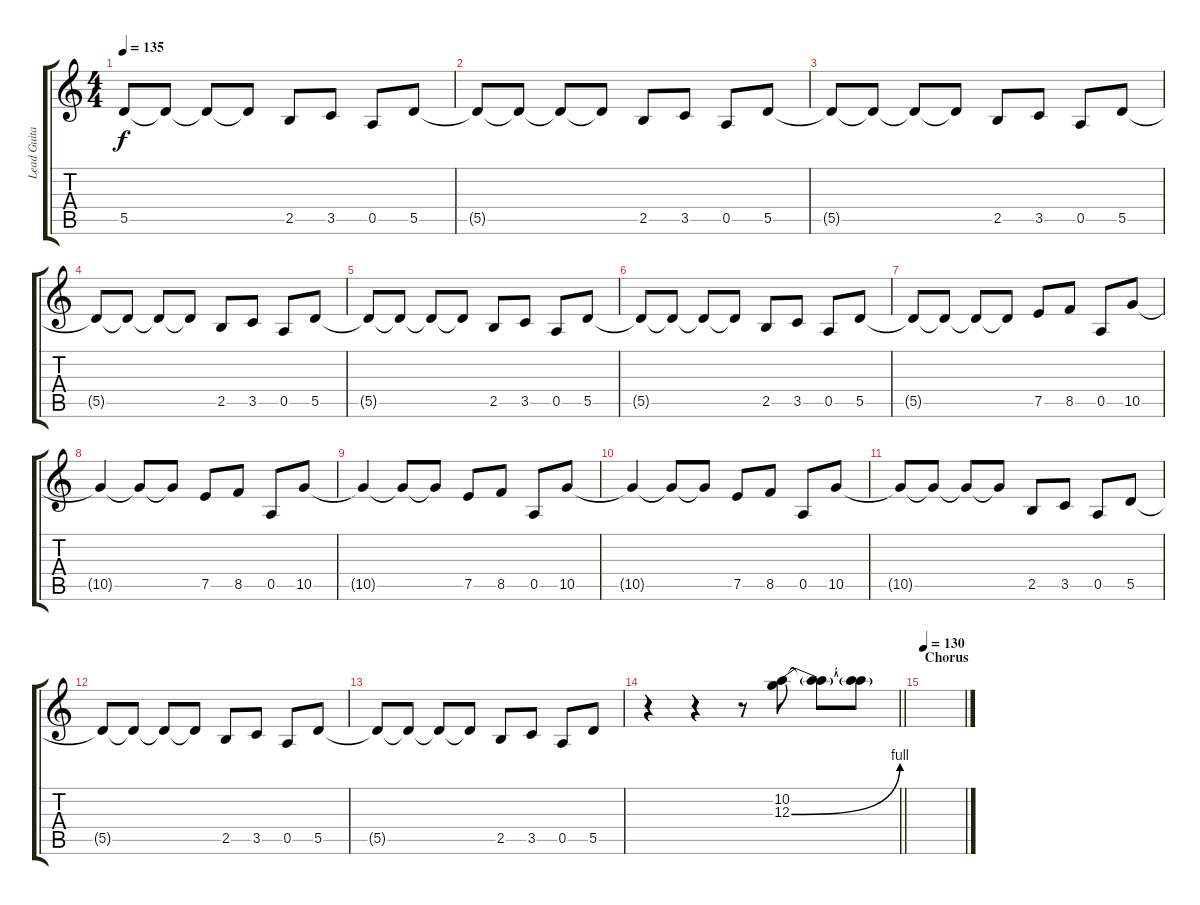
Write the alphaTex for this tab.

\track ("Lead Guitar" "Lead Guita") {instrument electricguitarjazz}
\staff {score tabs}
\tuning (E4 B3 G3 D3 A2 E2) {hide}
\ts (4 4)
\tempo 135
\clef g2
\ks c
5.5{t}.8{dy f} 5.5{t}.8 5.5{t}.8 5.5{t}.8 2.5.8 3.5.8 0.5.8 5.5.8 |
5.5{t}.8 5.5{t}.8 5.5{t}.8 5.5{t}.8 2.5.8 3.5.8 0.5.8 5.5.8 |
5.5{t}.8 5.5{t}.8 5.5{t}.8 5.5{t}.8 2.5.8 3.5.8 0.5.8 5.5.8 |
5.5{t}.8 5.5{t}.8 5.5{t}.8 5.5{t}.8 2.5.8 3.5.8 0.5.8 5.5.8 |
5.5{t}.8 5.5{t}.8 5.5{t}.8 5.5{t}.8 2.5.8 3.5.8 0.5.8 5.5.8 |
5.5{t}.8 5.5{t}.8 5.5{t}.8 5.5{t}.8 2.5.8 3.5.8 0.5.8 5.5.8 |
5.5{t}.8 5.5{t}.8 5.5{t}.8 5.5{t}.8 7.5.8{instrument distortionguitar} 8.5.8 0.5.8 10.5.8 |
10.5{t}.4 10.5{t}.8 10.5{t}.8 7.5.8 8.5.8 0.5.8 10.5.8 |
10.5{t}.4 10.5{t}.8 10.5{t}.8 7.5.8 8.5.8 0.5.8 10.5.8 |
10.5{t}.4 10.5{t}.8 10.5{t}.8 7.5.8 8.5.8 0.5.8 10.5.8 |
10.5{t}.8 10.5{t}.8 10.5{t}.8 10.5{t}.8 2.5.8 3.5.8 0.5.8 5.5.8 |
5.5{t}.8 5.5{t}.8 5.5{t}.8 5.5{t}.8 2.5.8 3.5.8 0.5.8 5.5.8 |
5.5{t}.8 5.5{t}.8 5.5{t}.8 5.5{t}.8 2.5.8 3.5.8 0.5.8 5.5.8 |
\barLineRight lightlight
r.4 r.4 r.8 (10.2 12.3{be (bend 0 0 60 4)}).8 (10.2{t} 12.3{t}).8 (10.2{t} 12.3{t}).8 |
\section ("" "Chorus")
\tempo 130
